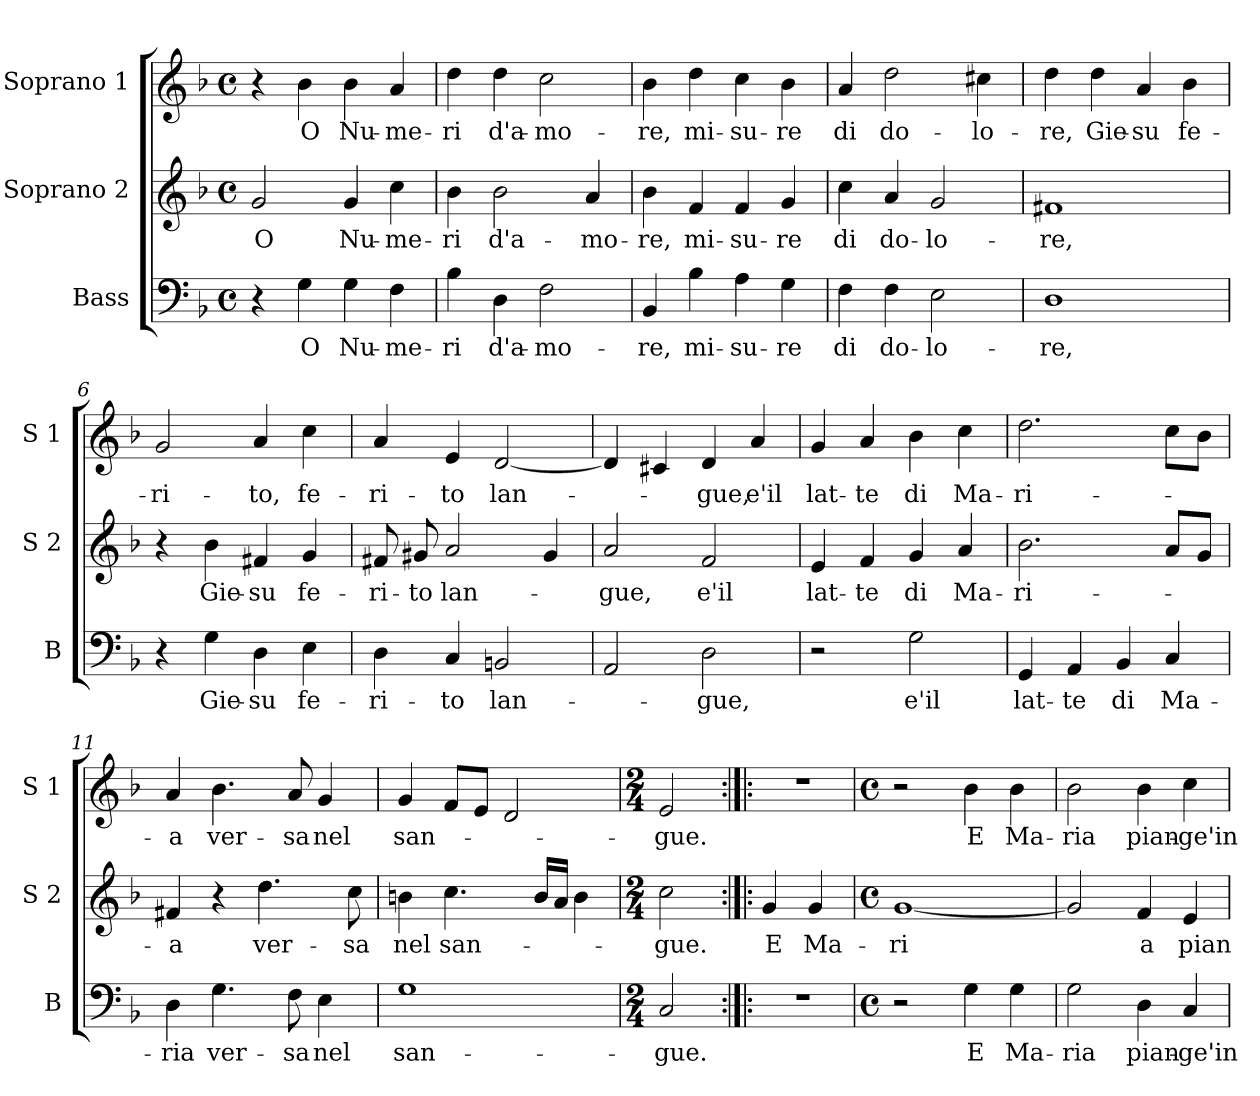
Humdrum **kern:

**kern	**text	**kern	**text	**kern	**text
*part3	*part3	*part2	*part2	*part1	*part1
*staff3	*staff3	*staff2	*staff2	*staff1	*staff1
*I"Bass	*	*I"Soprano 2	*	*I"Soprano 1	*
*I'B	*	*I'S 2	*	*I'S 1	*
*clefF4	*	*clefG2	*	*clefG2	*
*k[b-]	*	*k[b-]	*	*k[b-]	*
*F:	*	*F:	*	*F:	*
*M4/4	*	*M4/4	*	*M4/4	*
*met(c)	*	*met(c)	*	*met(c)	*
=1	=1	=1	=1	=1	=1
!	!	!	!LO:LY:b	!	!
4r	.	2g/	O	4r	.
!	!LO:LY:b	!	!	!	!LO:LY:b
4G\	O	.	.	4b-\	O
!	!LO:LY:b	!	!LO:LY:b	!	!LO:LY:b
4G\	Nu-	4g/	Nu-	4b-\	Nu-
!	!LO:LY:b	!	!LO:LY:b	!	!LO:LY:b
4F\	-me-	4cc\	-me-	4a/	-me-
=2	=2	=2	=2	=2	=2
!	!LO:LY:b	!	!LO:LY:b	!	!LO:LY:b
4B-\	-ri	4b-\	-ri	4dd\	-ri
!	!LO:LY:b	!	!LO:LY:b	!	!LO:LY:b
4D\	d'a-	2b-\	d'a-	4dd\	d'a-
!	!LO:LY:b	!	!	!	!LO:LY:b
2F\	-mo-	.	.	2cc\	-mo-
!	!	!	!LO:LY:b	!	!
.	.	4a/	-mo-	.	.
=3	=3	=3	=3	=3	=3
!	!LO:LY:b	!	!LO:LY:b	!	!LO:LY:b
4BB-/	-re,	4b-\	-re,	4b-\	-re,
!	!LO:LY:b	!	!LO:LY:b	!	!LO:LY:b
4B-\	mi-	4f/	mi-	4dd\	mi-
!	!LO:LY:b	!	!LO:LY:b	!	!LO:LY:b
4A\	-su-	4f/	-su-	4cc\	-su-
!	!LO:LY:b	!	!LO:LY:b	!	!LO:LY:b
4G\	-re	4g/	-re	4b-\	-re
=4	=4	=4	=4	=4	=4
!	!LO:LY:b	!	!LO:LY:b	!	!LO:LY:b
4F\	di	4cc\	di	4a/	di
!	!LO:LY:b	!	!LO:LY:b	!	!LO:LY:b
4F\	do-	4a/	do-	2dd\	do-
!	!LO:LY:b	!	!LO:LY:b	!	!
2E\	-lo-	2g/	-lo-	.	.
!	!	!	!	!	!LO:LY:b
.	.	.	.	4cc#X\	-lo-
=5	=5	=5	=5	=5	=5
!	!LO:LY:b	!	!LO:LY:b	!	!LO:LY:b
1D	-re,	1f#X	-re,	4dd\	-re,
!	!	!	!	!	!LO:LY:b
.	.	.	.	4dd\	Gie-
!	!	!	!	!	!LO:LY:b
.	.	.	.	4a/	-su
!	!	!	!	!	!LO:LY:b
.	.	.	.	4b-\	fe-
!!LO:LB:g=z
=6	=6	=6	=6	=6	=6
!	!	!	!	!	!LO:LY:b
4r	.	4r	.	2g/	-ri-
!	!LO:LY:b	!	!LO:LY:b	!	!
4G\	Gie-	4b-\	Gie-	.	.
!	!LO:LY:b	!	!LO:LY:b	!	!LO:LY:b
4D\	-su	4f#X/	-su	4a/	-to,
!	!LO:LY:b	!	!LO:LY:b	!	!LO:LY:b
4E\	fe-	4g/	fe-	4cc\	fe-
=7	=7	=7	=7	=7	=7
!	!LO:LY:b	!	!LO:LY:b	!	!LO:LY:b
4D\	-ri-	8f#X/	-ri-	4a/	-ri-
!	!	!	!LO:LY:b	!	!
.	.	8g#X/	-to	.	.
!	!LO:LY:b	!	!LO:LY:b	!	!LO:LY:b
4C/	-to	2a/	lan-	4e/	-to
!	!LO:LY:b	!	!	!	!LO:LY:b
2BBn/	lan-	.	.	[2d/	lan-
.	.	4g#/	.	.	.
=8	=8	=8	=8	=8	=8
!	!	!	!LO:LY:b	!	!
2AA/	.	2a/	-gue,	4d/]	.
.	.	.	.	4c#X/	.
!	!LO:LY:b	!	!LO:LY:b	!	!LO:LY:b
2D\	-gue,	2f/	e'il	4d/	-gue,
!	!	!	!	!	!LO:LY:b
.	.	.	.	4a/	e'il
=9	=9	=9	=9	=9	=9
!	!	!	!LO:LY:b	!	!LO:LY:b
2r	.	4e/	lat-	4g/	lat-
!	!	!	!LO:LY:b	!	!LO:LY:b
.	.	4f/	-te	4a/	-te
!	!LO:LY:b	!	!LO:LY:b	!	!LO:LY:b
2G\	e'il	4g/	di	4b-\	di
!	!	!	!LO:LY:b	!	!LO:LY:b
.	.	4a/	Ma-	4cc\	Ma-
=10	=10	=10	=10	=10	=10
!	!LO:LY:b	!	!LO:LY:b	!	!LO:LY:b
4GG/	lat-	2.b-\	-ri-	2.dd\	-ri-
!	!LO:LY:b	!	!	!	!
4AA/	-te	.	.	.	.
!	!LO:LY:b	!	!	!	!
4BB-/	di	.	.	.	.
!	!LO:LY:b	!	!	!	!
4C/	Ma-	8a/L	.	8cc\L	.
.	.	8g/J	.	8b-\J	.
!!LO:LB:g=z
=11	=11	=11	=11	=11	=11
!	!LO:LY:b	!	!LO:LY:b	!	!LO:LY:b
4D\	-ria	4f#X/	-a	4a/	-a
!	!LO:LY:b	!	!	!	!LO:LY:b
4.G\	ver-	4r	.	4.b-\	ver-
!	!	!	!LO:LY:b	!	!
.	.	4.dd\	ver-	.	.
!	!LO:LY:b	!	!	!	!LO:LY:b
8F\	-sa	.	.	8a/	-sa
!	!LO:LY:b	!	!	!	!LO:LY:b
4E\	nel	.	.	4g/	nel
!	!	!	!LO:LY:b	!	!
.	.	8cc\	-sa	.	.
=12	=12	=12	=12	=12	=12
!	!LO:LY:b	!	!LO:LY:b	!	!LO:LY:b
1G	san-	4bn\	nel	4g/	san-
!	!	!	!LO:LY:b	!	!
.	.	4.cc\	san-	8f/L	.
.	.	.	.	8e/J	.
.	.	.	.	2d/	.
.	.	16b/LL	.	.	.
.	.	16a/JJ	.	.	.
.	.	4b\	.	.	.
=13	=13	=13	=13	=13	=13
*M2/4	*	*M2/4	*	*M2/4	*
!	!LO:LY:b	!	!LO:LY:b	!	!LO:LY:b
2C/	-gue.	2cc\	-gue.	2e/	-gue.
=14:|!|:	=14:|!|:	=14:|!|:	=14:|!|:	=14:|!|:	=14:|!|:
!	!	!	!LO:LY:b	!	!
2r	.	4g/	E	2r	.
!	!	!	!LO:LY:b	!	!
.	.	4g/	Ma-	.	.
=15	=15	=15	=15	=15	=15
*M4/4	*	*M4/4	*	*M4/4	*
*met(c)	*	*met(c)	*	*met(c)	*
!	!	!	!LO:LY:b	!	!
2r	.	[1g	-ri	2r	.
!	!LO:LY:b	!	!	!	!LO:LY:b
4G\	E	.	.	4b-\	E
!	!LO:LY:b	!	!	!	!LO:LY:b
4G\	Ma-	.	.	4b-\	Ma-
=16	=16	=16	=16	=16	=16
!	!LO:LY:b	!	!	!	!LO:LY:b
2G\	-ria	2g/]	.	2b-\	-ria
!	!LO:LY:b	!	!LO:LY:b	!	!LO:LY:b
4D\	pian-	4f/	a	4b-\	pian-
!	!LO:LY:b	!	!LO:LY:b	!	!LO:LY:b
4C/	-ge'in	4e/	pian-	4cc\	-ge'in
=	=	=	=	=	=
*-	*-	*-	*-	*-	*-
